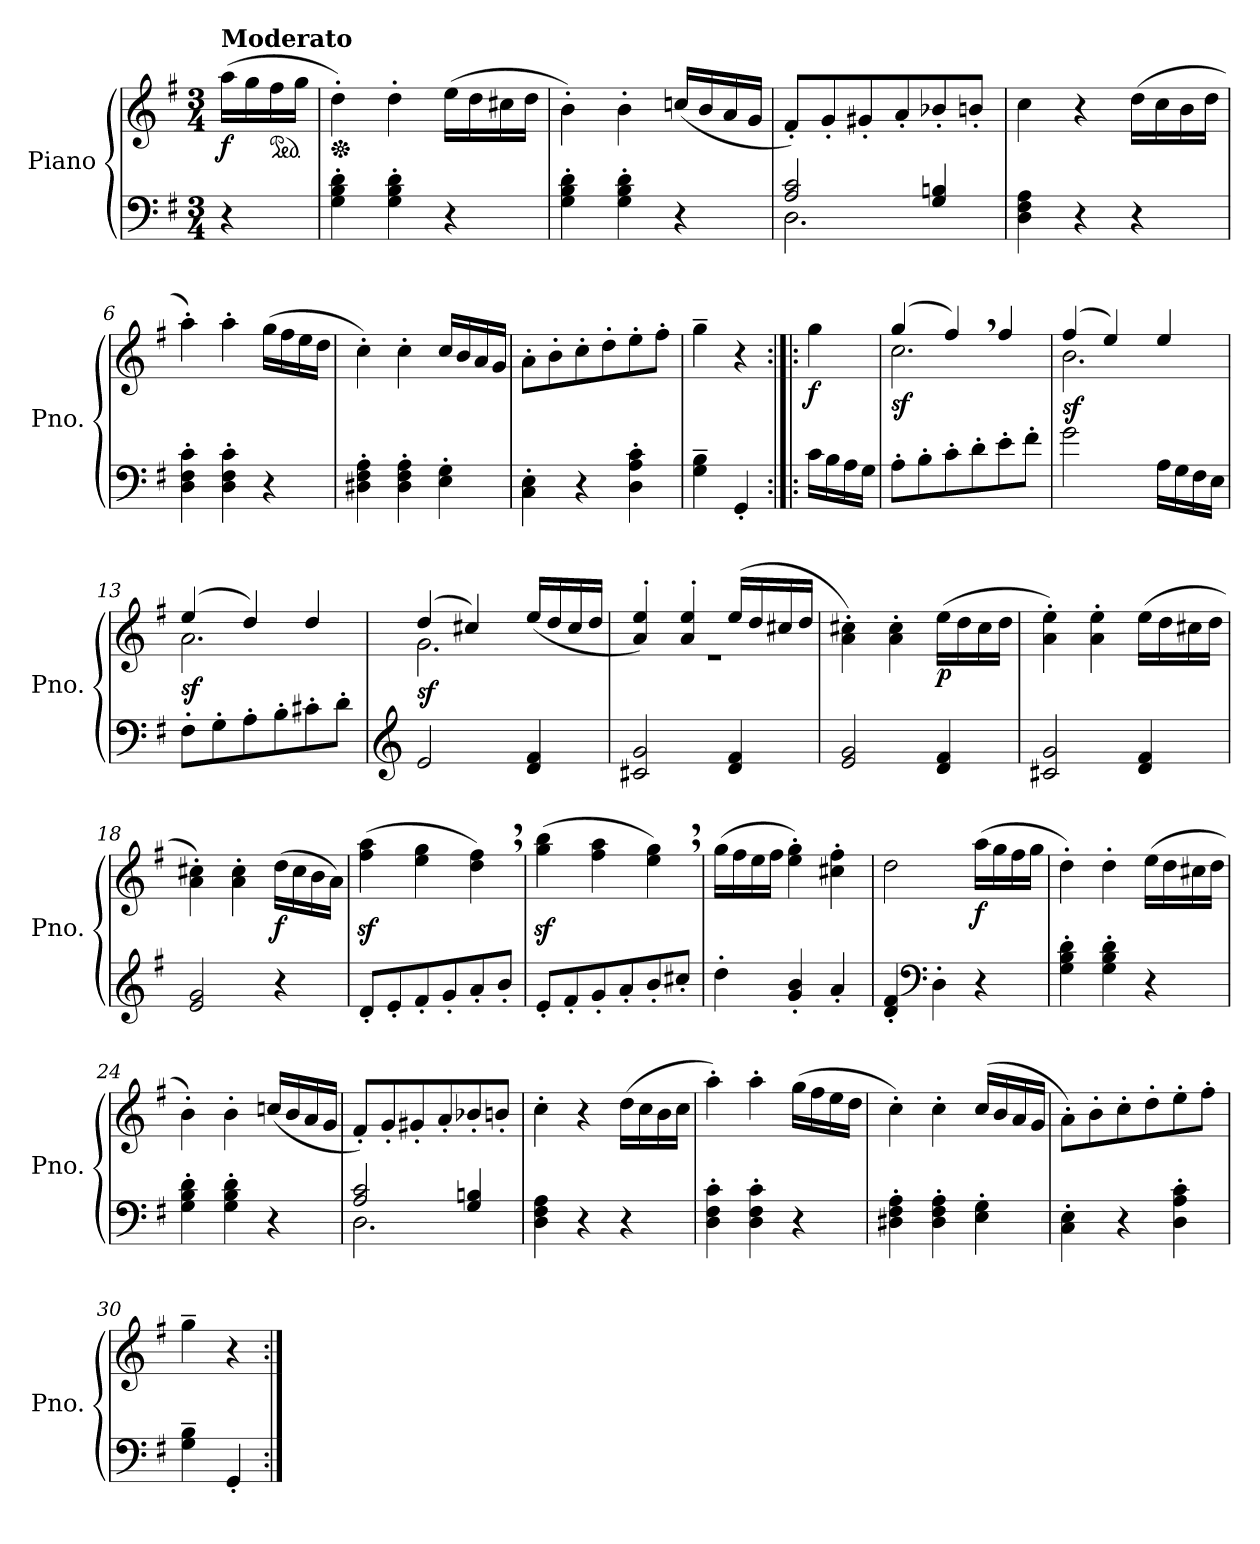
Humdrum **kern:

**kern	**kern	**dynam
*part1	*part1	*part1
*staff2	*staff1	*staff1/2
*I"Piano	*	*
*I'Pno.	*	*
*clefF4	*clefG2	*
*k[f#]	*k[f#]	*
*M3/4	*M3/4	*
*MM100	*MM100	*
=1	=1	=1
!	!LO:TX:a:B:t=Moderato	!
!	!	!LO:DY:b
4r	(16aa\LL	f
.	16gg\	.
*	*ped	*
.	16ff#\	.
.	16gg\JJ	.
=2	=2	=2
*	*Xped	*
4G\' 4B\' 4d\'	4dd'!\)	.
4G\' 4B\' 4d\'	4dd'\	.
4r	(16ee\LL	.
.	16dd\	.
.	16cc#X\	.
.	16dd\JJ	.
=3	=3	=3
4G\' 4B\' 4d\'	4b'\)	.
4G\' 4B\' 4d\'	4b'\	.
4r	(16ccn/LL	.
.	16b/	.
.	16a/	.
.	16g/JJ	.
=4	=4	=4
*^	*	*
2A/ 2c/	2.D\	8f#'/L)	.
.	.	8g'/	.
.	.	8g#X'/	.
.	.	8a'/	.
4G/ 4Bn/	.	8b-X'/	.
.	.	8bn'/J	.
*v	*v	*	*
=5	=5	=5
4D\ 4F#\ 4A\	4cc\	.
4r	4r	.
4r	(16dd\LL	.
.	16cc\	.
.	16b\	.
.	16dd\JJ	.
!!LO:LB:g=z
=6	=6	=6
4D\' 4F#\' 4c\'	4aa'\)	.
4D\' 4F#\' 4c\'	4aa'\	.
4r	(16gg\LL	.
.	16ff#\	.
.	16ee\	.
.	16dd\JJ	.
=7	=7	=7
4D#X\' 4F#\' 4A\'	4cc'\)	.
4D#\' 4F#\' 4A\'	4cc'\	.
4E\' 4G\'	16cc/LL	.
.	16b/	.
.	16a/	.
.	16g/JJ	.
=8	=8	=8
4C\' 4E\'	8a'\L	.
.	8b'\	.
4r	8cc'\	.
.	8dd'\	.
4D\' 4A\' 4c\'	8ee'\	.
.	8ff#'\J	.
=9	=9	=9
4G\~ 4B\~	4gg~\	.
4GG'/	4r	.
=10:|!|:	=10:|!|:	=10:|!|:
!	!	!LO:DY:b
16c\LL	4gg\	f
16B\	.	.
16A\	.	.
16G\JJ	.	.
!!LO:LB:g=z
=11	=11	=11
!	!LO:N:head=solid	!LO:DY:b
*	*^	*
8A'\L	(4gg/	2.cc\	sf
8B'\	.	.	.
8c'\	4ff#,/)	.	.
8d'\	.	.	.
8e'\	4ff#/	.	.
8f#'\J	.	.	.
=12	=12	=12	=12
!	!	!LO:N:head=open	!LO:DY:b
2g\	(4ff#/	4.b\	sf
.	4ee/)	.	.
.	.	4.ryy	.
16A\LL	4ee/	.	.
16G\	.	.	.
16F#\	.	.	.
16E\JJ	.	.	.
=13	=13	=13	=13
!	!	!LO:N:head=open	!LO:DY:b
8F#'\L	(4ee/	4.a\	sf
8G'\	.	.	.
8A'\	4dd/)	.	.
8B'\	.	4.ryy	.
8c#X'\	4dd/	.	.
8d'\J	.	.	.
=14	=14	=14	=14
*clefG2	*	*	*
!	!	!LO:N:head=open	!LO:DY:b
2e/	(4dd/	4.g\	sf
.	4cc#X/)	.	.
.	.	4.ryy	.
4d/ 4f#/	(16ee/LL	.	.
.	16dd/	.	.
.	16cc#/	.	.
.	16dd/JJ	.	.
=15	=15	=15	=15
2c#X/ 2g/	4a/' 4ee/')	2.r	.
.	4a/' 4ee/'	.	.
4d/ 4f#/	(16ee/LL	.	.
.	16dd/	.	.
.	16cc#X/	.	.
.	16dd/JJ	.	.
*	*v	*v	*
!!LO:LB:g=z
=16	=16	=16
2e/ 2g/	4a\' 4cc#X\')	.
.	4a\' 4cc#\'	.
!	!	!LO:DY:b
4d/ 4f#/	(16ee\LL	p
.	16dd\	.
.	16cc#\	.
.	16dd\JJ	.
=17	=17	=17
2c#X/ 2g/	4a\' 4ee\')	.
.	4a\' 4ee\'	.
4d/ 4f#/	(16ee\LL	.
.	16dd\	.
.	16cc#X\	.
.	16dd\JJ	.
=18	=18	=18
2e/ 2g/	4a\' 4cc#X\')	.
.	4a\' 4cc#\'	.
!	!	!LO:DY:b
4r	(16dd\LL	f
.	16cc#\	.
.	16b\	.
.	16a\JJ)	.
=19	=19	=19
8d'/L	(4ff#\z< 4aa\z<	.
8e'/	.	.
8f#'/	4ee\ 4gg\	.
8g'/	.	.
8a'/	4dd\, 4ff#\,)	.
8b'/J	.	.
=20	=20	=20
8e'/L	(4gg\z< 4bb\z<	.
8f#'/	.	.
8g'/	4ff#\ 4aa\	.
8a'/	.	.
8b'/	4ee\, 4gg\,)	.
8cc#X'/J	.	.
!!LO:LB:g=z
=21	=21	=21
4dd'\	(16gg\LL	.
.	16ff#\	.
.	16ee\	.
.	16ff#\JJ	.
4g/' 4b/'	4ee\' 4gg\')	.
4a'/	4cc#X\' 4ff#\'	.
=22	=22	=22
4d/' 4f#/'	2dd\	.
*clefF4	*	*
4D'\	.	.
!	!	!LO:DY:b
4r	(16aa\LL	f
.	16gg\	.
.	16ff#\	.
.	16gg\JJ	.
=23	=23	=23
4G\' 4B\' 4d\'	4dd'\)	.
4G\' 4B\' 4d\'	4dd'\	.
4r	(16ee\LL	.
.	16dd\	.
.	16cc#X\	.
.	16dd\JJ	.
=24	=24	=24
4G\' 4B\' 4d\'	4b'\)	.
4G\' 4B\' 4d\'	4b'\	.
4r	(16ccn/LL	.
.	16b/	.
.	16a/	.
.	16g/JJ	.
=25	=25	=25
*^	*	*
2A/ 2c/	2.D\	8f#'/L)	.
.	.	8g'/	.
.	.	8g#X'/	.
.	.	8a'/	.
4G/ 4Bn/	.	8b-X'/	.
.	.	8bn'/J	.
*v	*v	*	*
!!LO:LB:g=z
=26	=26	=26
4D\ 4F#\ 4A\	4cc'\	.
4r	4r	.
4r	(16dd\LL	.
.	16cc\	.
.	16b\	.
.	16cc\JJ	.
=27	=27	=27
4D\' 4F#\' 4c\'	4aa'\)	.
4D\' 4F#\' 4c\'	4aa'\	.
4r	(16gg\LL	.
.	16ff#\	.
.	16ee\	.
.	16dd\JJ	.
=28	=28	=28
4D#X\' 4F#\' 4A\'	4cc'\)	.
4D#\' 4F#\' 4A\'	4cc'\	.
4E\' 4G\'	(16cc/LL	.
.	16b/	.
.	16a/	.
.	16g/JJ	.
=29	=29	=29
4C\' 4E\'	8a'\L)	.
.	8b'\	.
4r	8cc'\	.
.	8dd'\	.
4D\' 4A\' 4c\'	8ee'\	.
.	8ff#'\J	.
=30	=30	=30
4G\~ 4B\~	4gg~\	.
4GG'/	4r	.
=:|!	=:|!	=:|!
*-	*-	*-
